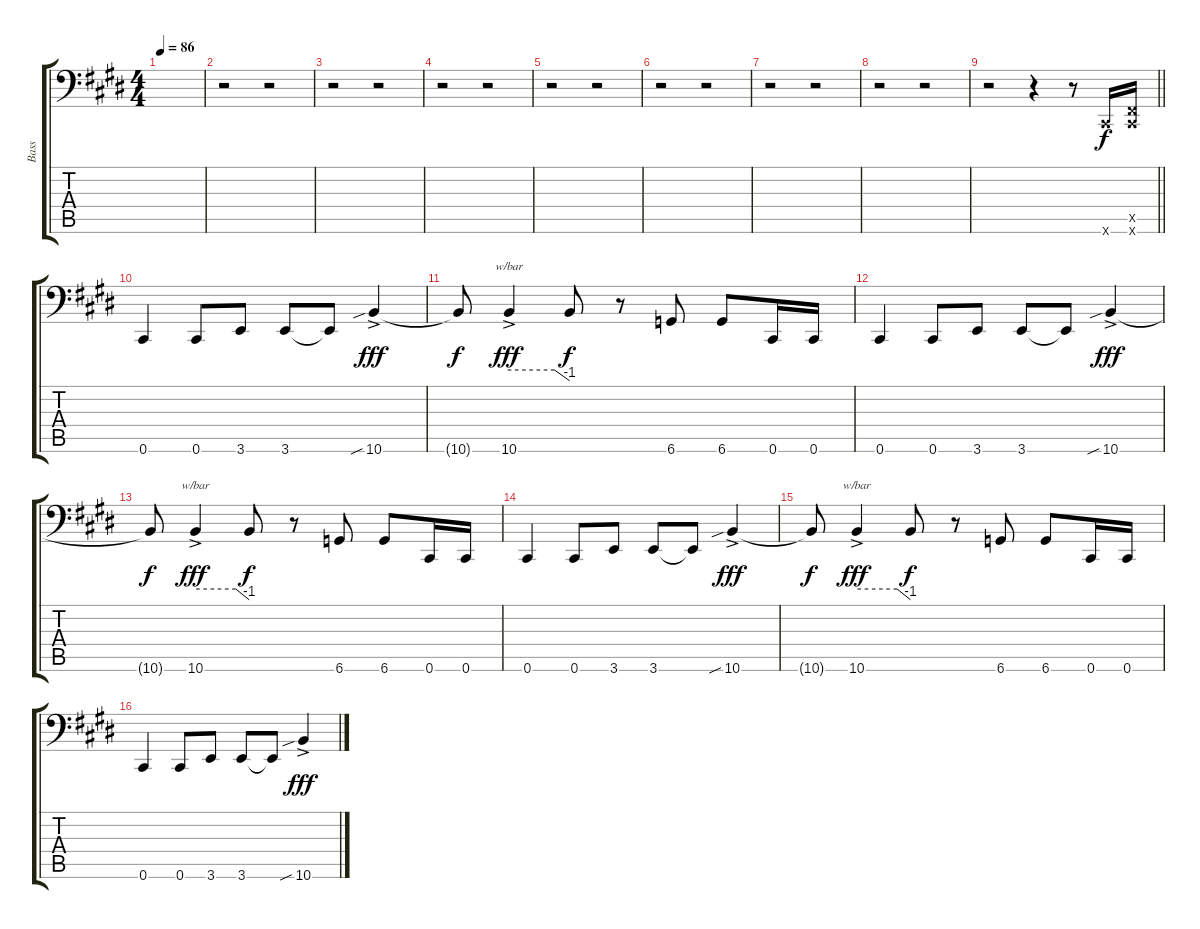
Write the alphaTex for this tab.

\track ("Bass" "Bass") {instrument electricbasspick}
\staff {score tabs}
\tuning (Db3 Ab2 E2 B1 Gb1 Db1) {hide}
\ts (4 4)
\tempo 86
\clef f4
\ks c#minor
|
r.2 r.2 |
r.2 r.2 |
r.2 r.2 |
r.2 r.2 |
r.2 r.2 |
r.2 r.2 |
r.2 r.2 |
\barLineRight lightlight
r.2 r.4 r.8 0.6{x}.16 (0.5{x} 0.6{x}).16 |
0.6.4 0.6.8 3.6.8 3.6.8 3.6{t}.8 10.6{sib ac}.4{dy fff} |
10.6{t}.8{dy f} 10.6{ac}.4{tbe (custom default 0 0 45 0 60 -4) dy fff} 10.6{t}.8{dy f} r.8 6.6.8 6.6.8 0.6.16 0.6.16 |
0.6.4 0.6.8 3.6.8 3.6.8 3.6{t}.8 10.6{sib ac}.4{dy fff} |
10.6{t}.8{dy f} 10.6{ac}.4{tbe (custom default 0 0 45 0 60 -4) dy fff} 10.6{t}.8{dy f} r.8 6.6.8 6.6.8 0.6.16 0.6.16 |
0.6.4 0.6.8 3.6.8 3.6.8 3.6{t}.8 10.6{sib ac}.4{dy fff} |
10.6{t}.8{dy f} 10.6{ac}.4{tbe (custom default 0 0 45 0 60 -4) dy fff} 10.6{t}.8{dy f} r.8 6.6.8 6.6.8 0.6.16 0.6.16 |
0.6.4 0.6.8 3.6.8 3.6.8 3.6{t}.8 10.6{sib ac}.4{dy fff}
